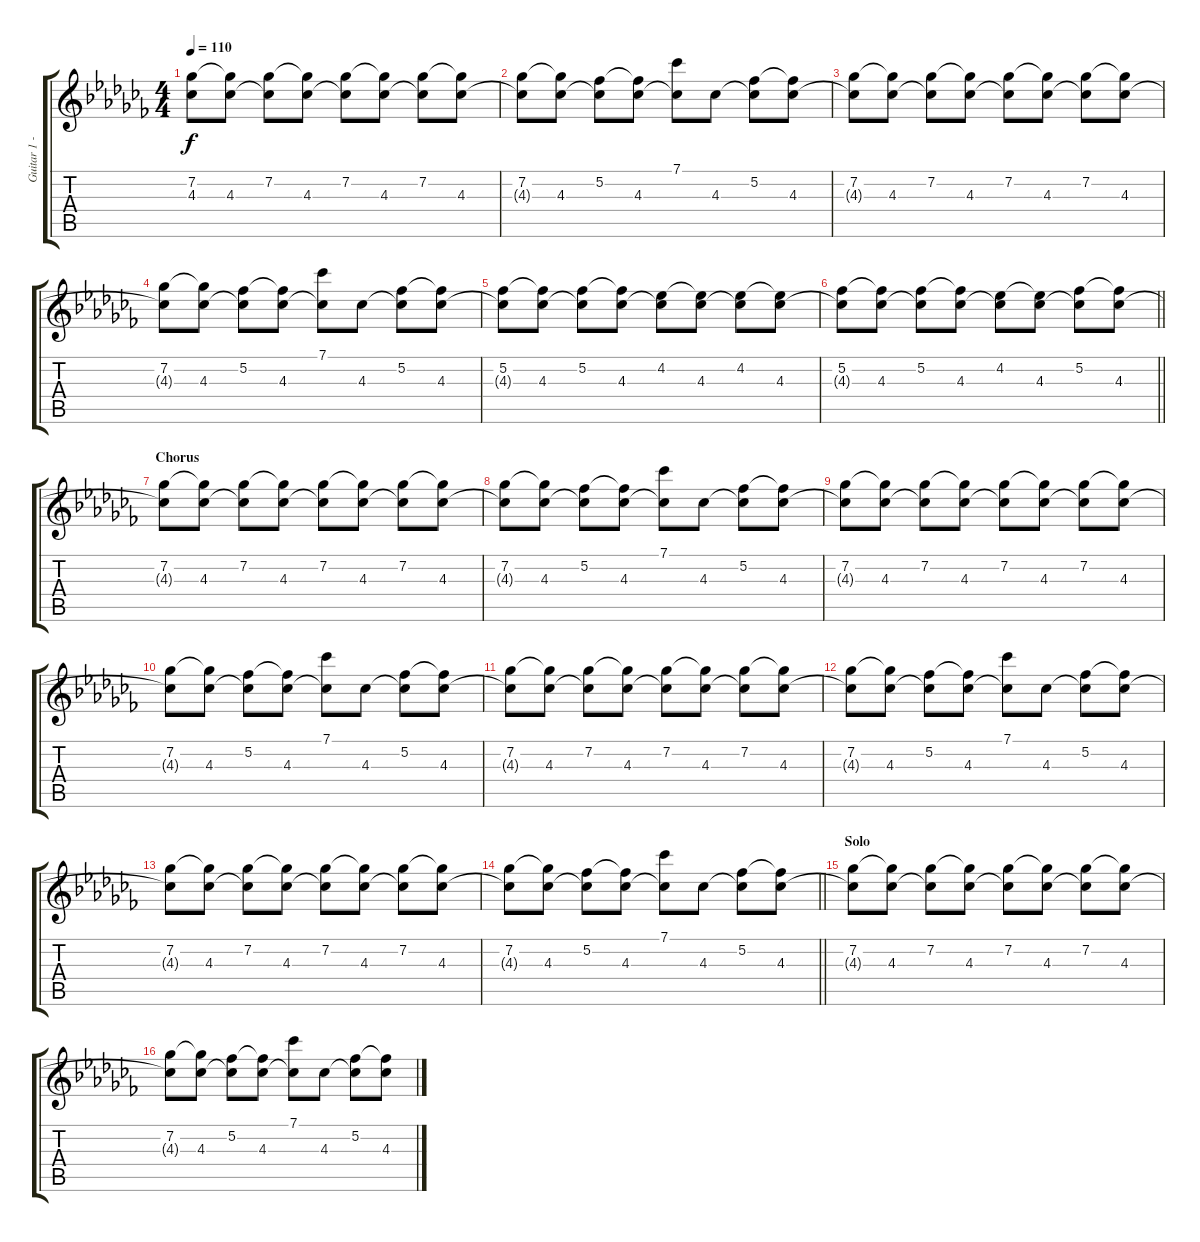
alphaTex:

\track ("Guitar 1 - Brad Delson" "Guitar 1 -") {instrument distortionguitar}
\staff {score tabs}
\tuning (E4 B3 G3 D3 A2 E2) {hide}
\ts (4 4)
\tempo 110
\clef g2
\ks abminor
(7.2 4.3{t}).8{dy f} (7.2{t} 4.3).8 (7.2 4.3{t}).8 (7.2{t} 4.3).8 (7.2 4.3{t}).8 (7.2{t} 4.3).8 (7.2 4.3{t}).8 (7.2{t} 4.3).8 |
(7.2 4.3{t}).8 (7.2{t} 4.3).8 (5.2 4.3{t}).8 (5.2{t} 4.3).8 (7.1 4.3{t}).8 4.3.8 (5.2 4.3{t}).8 (5.2{t} 4.3).8 |
(7.2 4.3{t}).8 (7.2{t} 4.3).8 (7.2 4.3{t}).8 (7.2{t} 4.3).8 (7.2 4.3{t}).8 (7.2{t} 4.3).8 (7.2 4.3{t}).8 (7.2{t} 4.3).8 |
(7.2 4.3{t}).8 (7.2{t} 4.3).8 (5.2 4.3{t}).8 (5.2{t} 4.3).8 (7.1 4.3{t}).8 4.3.8 (5.2 4.3{t}).8 (5.2{t} 4.3).8 |
(5.2 4.3{t}).8 (5.2{t} 4.3).8 (5.2 4.3{t}).8 (5.2{t} 4.3).8 (4.2 4.3{t}).8 (4.2{t} 4.3).8 (4.2 4.3{t}).8 (4.2{t} 4.3).8 |
\barLineRight lightlight
(5.2 4.3{t}).8 (5.2{t} 4.3).8 (5.2 4.3{t}).8 (5.2{t} 4.3).8 (4.2 4.3{t}).8 (4.2{t} 4.3).8 (5.2 4.3{t}).8 (5.2{t} 4.3).8 |
\section ("" "Chorus")
(7.2 4.3{t}).8 (7.2{t} 4.3).8 (7.2 4.3{t}).8 (7.2{t} 4.3).8 (7.2 4.3{t}).8 (7.2{t} 4.3).8 (7.2 4.3{t}).8 (7.2{t} 4.3).8 |
(7.2 4.3{t}).8 (7.2{t} 4.3).8 (5.2 4.3{t}).8 (5.2{t} 4.3).8 (7.1 4.3{t}).8 4.3.8 (5.2 4.3{t}).8 (5.2{t} 4.3).8 |
(7.2 4.3{t}).8 (7.2{t} 4.3).8 (7.2 4.3{t}).8 (7.2{t} 4.3).8 (7.2 4.3{t}).8 (7.2{t} 4.3).8 (7.2 4.3{t}).8 (7.2{t} 4.3).8 |
(7.2 4.3{t}).8 (7.2{t} 4.3).8 (5.2 4.3{t}).8 (5.2{t} 4.3).8 (7.1 4.3{t}).8 4.3.8 (5.2 4.3{t}).8 (5.2{t} 4.3).8 |
(7.2 4.3{t}).8 (7.2{t} 4.3).8 (7.2 4.3{t}).8 (7.2{t} 4.3).8 (7.2 4.3{t}).8 (7.2{t} 4.3).8 (7.2 4.3{t}).8 (7.2{t} 4.3).8 |
(7.2 4.3{t}).8 (7.2{t} 4.3).8 (5.2 4.3{t}).8 (5.2{t} 4.3).8 (7.1 4.3{t}).8 4.3.8 (5.2 4.3{t}).8 (5.2{t} 4.3).8 |
(7.2 4.3{t}).8 (7.2{t} 4.3).8 (7.2 4.3{t}).8 (7.2{t} 4.3).8 (7.2 4.3{t}).8 (7.2{t} 4.3).8 (7.2 4.3{t}).8 (7.2{t} 4.3).8 |
\barLineRight lightlight
(7.2 4.3{t}).8 (7.2{t} 4.3).8 (5.2 4.3{t}).8 (5.2{t} 4.3).8 (7.1 4.3{t}).8 4.3.8 (5.2 4.3{t}).8 (5.2{t} 4.3).8 |
\section ("" "Solo")
(7.2 4.3{t}).8 (7.2{t} 4.3).8 (7.2 4.3{t}).8 (7.2{t} 4.3).8 (7.2 4.3{t}).8 (7.2{t} 4.3).8 (7.2 4.3{t}).8 (7.2{t} 4.3).8 |
(7.2 4.3{t}).8 (7.2{t} 4.3).8 (5.2 4.3{t}).8 (5.2{t} 4.3).8 (7.1 4.3{t}).8 4.3.8 (5.2 4.3{t}).8 (5.2{t} 4.3).8
